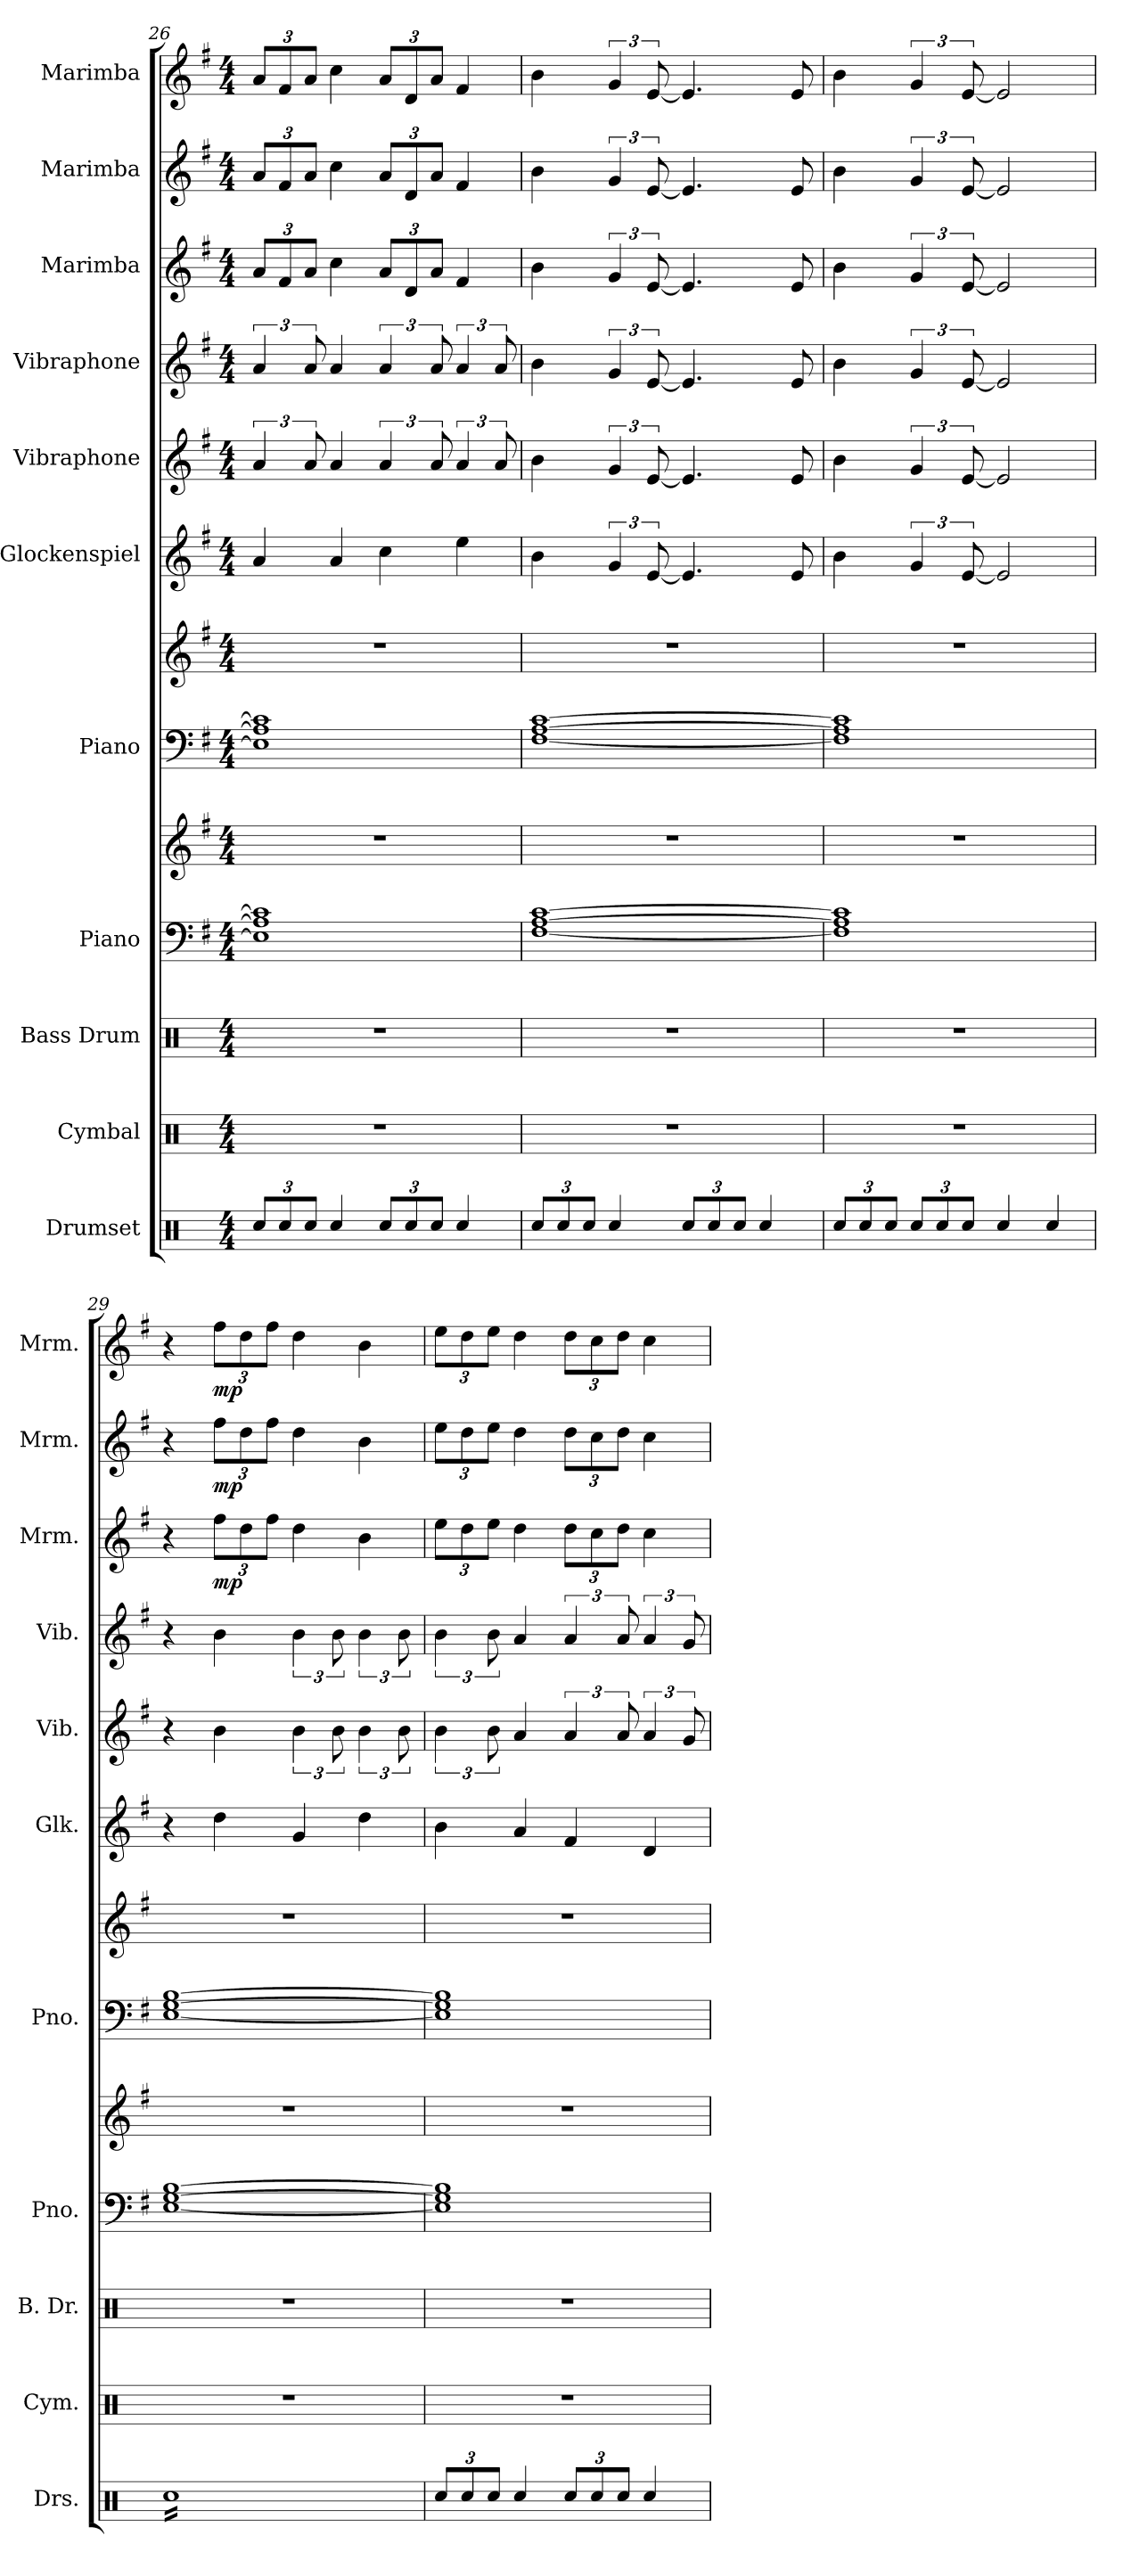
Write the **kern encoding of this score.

**kern	**kern	**kern	**kern	**kern	**kern	**kern	**kern	**kern	**kern	**kern	**dynam	**kern	**dynam	**kern	**dynam
*part11	*part10	*part9	*part8	*part8	*part7	*part7	*part6	*part5	*part4	*part3	*part3	*part2	*part2	*part1	*part1
*staff13	*staff12	*staff11	*staff10	*staff9	*staff8	*staff7	*staff6	*staff5	*staff4	*staff3	*staff3	*staff2	*staff2	*staff1	*staff1
*I"Drumset	*I"Cymbal	*I"Bass Drum	*I"Piano	*	*I"Piano	*	*I"Glockenspiel	*I"Vibraphone	*I"Vibraphone	*I"Marimba	*	*I"Marimba	*	*I"Marimba	*
*I'Drs.	*I'Cym.	*I'B. Dr.	*I'Pno.	*	*I'Pno.	*	*I'Glk.	*I'Vib.	*I'Vib.	*I'Mrm.	*	*I'Mrm.	*	*I'Mrm.	*
!!LO:PB:g=z
*clefX	*clefX	*clefX	*clefF4	*clefG2	*clefF4	*clefG2	*clefG2	*clefG2	*clefG2	*clefG2	*	*clefG2	*	*clefG2	*
*	*	*	*	*	*	*	*ITrd-14c-24	*	*	*	*	*	*	*	*
*k[]	*k[]	*k[]	*k[f#]	*k[f#]	*k[f#]	*k[f#]	*k[f#]	*k[f#]	*k[f#]	*k[f#]	*	*k[f#]	*	*k[f#]	*
*M4/4	*M4/4	*M4/4	*M4/4	*M4/4	*M4/4	*M4/4	*M4/4	*M4/4	*M4/4	*M4/4	*	*M4/4	*	*M4/4	*
*Xbrackettup	*	*	*	*	*	*	*	*	*	*Xbrackettup	*	*Xbrackettup	*	*Xbrackettup	*
=26	=26	=26	=26	=26	=26	=26	=26	=26	=26	=26	=26	=26	=26	=26	=26
12Rcc/L	1r	1r	1E] 1A] 1c]	1r	1E] 1A] 1c]	1r	4aaa/	6a/	6a/	12a/L	.	12a/L	.	12a/L	.
12Rcc/	.	.	.	.	.	.	.	.	.	12f#/	.	12f#/	.	12f#/	.
12Rcc/J	.	.	.	.	.	.	.	12a/	12a/	12a/J	.	12a/J	.	12a/J	.
4Rcc/	.	.	.	.	.	.	4aaa/	4a/	4a/	4cc\	.	4cc\	.	4cc\	.
12Rcc/L	.	.	.	.	.	.	4cccc\	6a/	6a/	12a/L	.	12a/L	.	12a/L	.
12Rcc/	.	.	.	.	.	.	.	.	.	12d/	.	12d/	.	12d/	.
12Rcc/J	.	.	.	.	.	.	.	12a/	12a/	12a/J	.	12a/J	.	12a/J	.
4Rcc/	.	.	.	.	.	.	4eeee\	6a/	6a/	4f#/	.	4f#/	.	4f#/	.
.	.	.	.	.	.	.	.	12a/	12a/	.	.	.	.	.	.
=27	=27	=27	=27	=27	=27	=27	=27	=27	=27	=27	=27	=27	=27	=27	=27
12Rcc/L	1r	1r	[1F# [1A [1c	1r	[1F# [1A [1c	1r	4bbb\	4b\	4b\	4b\	.	4b\	.	4b\	.
12Rcc/	.	.	.	.	.	.	.	.	.	.	.	.	.	.	.
12Rcc/J	.	.	.	.	.	.	.	.	.	.	.	.	.	.	.
*	*	*	*	*	*	*	*	*	*	*brackettup	*	*brackettup	*	*brackettup	*
4Rcc/	.	.	.	.	.	.	6ggg/	6g/	6g/	6g/	.	6g/	.	6g/	.
.	.	.	.	.	.	.	[12eee/	[12e/	[12e/	[12e/	.	[12e/	.	[12e/	.
12Rcc/L	.	.	.	.	.	.	4.eee/]	4.e/]	4.e/]	4.e/]	.	4.e/]	.	4.e/]	.
12Rcc/	.	.	.	.	.	.	.	.	.	.	.	.	.	.	.
12Rcc/J	.	.	.	.	.	.	.	.	.	.	.	.	.	.	.
4Rcc/	.	.	.	.	.	.	.	.	.	.	.	.	.	.	.
.	.	.	.	.	.	.	8eee/	8e/	8e/	8e/	.	8e/	.	8e/	.
=28	=28	=28	=28	=28	=28	=28	=28	=28	=28	=28	=28	=28	=28	=28	=28
12Rcc/L	1r	1r	1F#] 1A] 1c]	1r	1F#] 1A] 1c]	1r	4bbb\	4b\	4b\	4b\	.	4b\	.	4b\	.
12Rcc/	.	.	.	.	.	.	.	.	.	.	.	.	.	.	.
12Rcc/J	.	.	.	.	.	.	.	.	.	.	.	.	.	.	.
12Rcc/L	.	.	.	.	.	.	6ggg/	6g/	6g/	6g/	.	6g/	.	6g/	.
12Rcc/	.	.	.	.	.	.	.	.	.	.	.	.	.	.	.
12Rcc/J	.	.	.	.	.	.	[12eee/	[12e/	[12e/	[12e/	.	[12e/	.	[12e/	.
4Rcc/	.	.	.	.	.	.	2eee/]	2e/]	2e/]	2e/]	.	2e/]	.	2e/]	.
4Rcc/	.	.	.	.	.	.	.	.	.	.	.	.	.	.	.
=29	=29	=29	=29	=29	=29	=29	=29	=29	=29	=29	=29	=29	=29	=29	=29
*tremolo	*	*	*	*	*	*	*	*	*	*	*	*	*	*	*
16RccLL	1r	1r	[1E [1G [1B	1r	[1E [1G [1B	1r	4r	4r	4r	4r	.	4r	.	4r	.
16Rcc	.	.	.	.	.	.	.	.	.	.	.	.	.	.	.
16Rcc	.	.	.	.	.	.	.	.	.	.	.	.	.	.	.
16Rcc	.	.	.	.	.	.	.	.	.	.	.	.	.	.	.
*	*	*	*	*	*	*	*	*	*	*Xbrackettup	*	*Xbrackettup	*	*Xbrackettup	*
!	!	!	!	!	!	!	!	!	!	!	!LO:DY:b	!	!LO:DY:b	!	!LO:DY:b
16Rcc	.	.	.	.	.	.	4dddd\	4b\	4b\	12ff#\L	mp	12ff#\L	mp	12ff#\L	mp
16Rcc	.	.	.	.	.	.	.	.	.	.	.	.	.	.	.
.	.	.	.	.	.	.	.	.	.	12dd\	.	12dd\	.	12dd\	.
16Rcc	.	.	.	.	.	.	.	.	.	.	.	.	.	.	.
.	.	.	.	.	.	.	.	.	.	12ff#\J	.	12ff#\J	.	12ff#\J	.
16Rcc	.	.	.	.	.	.	.	.	.	.	.	.	.	.	.
16Rcc	.	.	.	.	.	.	4ggg/	6b\	6b\	4dd\	.	4dd\	.	4dd\	.
16Rcc	.	.	.	.	.	.	.	.	.	.	.	.	.	.	.
16Rcc	.	.	.	.	.	.	.	.	.	.	.	.	.	.	.
.	.	.	.	.	.	.	.	12b\	12b\	.	.	.	.	.	.
16Rcc	.	.	.	.	.	.	.	.	.	.	.	.	.	.	.
16Rcc	.	.	.	.	.	.	4dddd\	6b\	6b\	4b\	.	4b\	.	4b\	.
16Rcc	.	.	.	.	.	.	.	.	.	.	.	.	.	.	.
16Rcc	.	.	.	.	.	.	.	.	.	.	.	.	.	.	.
.	.	.	.	.	.	.	.	12b\	12b\	.	.	.	.	.	.
16RccJJ	.	.	.	.	.	.	.	.	.	.	.	.	.	.	.
*Xtremolo	*	*	*	*	*	*	*	*	*	*	*	*	*	*	*
!!LO:PB:g=z
=30	=30	=30	=30	=30	=30	=30	=30	=30	=30	=30	=30	=30	=30	=30	=30
12Rcc/L	1r	1r	1E] 1G] 1B]	1r	1E] 1G] 1B]	1r	4bbb\	6b\	6b\	12ee\L	.	12ee\L	.	12ee\L	.
12Rcc/	.	.	.	.	.	.	.	.	.	12dd\	.	12dd\	.	12dd\	.
12Rcc/J	.	.	.	.	.	.	.	12b\	12b\	12ee\J	.	12ee\J	.	12ee\J	.
4Rcc/	.	.	.	.	.	.	4aaa/	4a/	4a/	4dd\	.	4dd\	.	4dd\	.
12Rcc/L	.	.	.	.	.	.	4fff#/	6a/	6a/	12dd\L	.	12dd\L	.	12dd\L	.
12Rcc/	.	.	.	.	.	.	.	.	.	12cc\	.	12cc\	.	12cc\	.
12Rcc/J	.	.	.	.	.	.	.	12a/	12a/	12dd\J	.	12dd\J	.	12dd\J	.
4Rcc/	.	.	.	.	.	.	4ddd/	6a/	6a/	4cc\	.	4cc\	.	4cc\	.
.	.	.	.	.	.	.	.	12g/	12g/	.	.	.	.	.	.
=	=	=	=	=	=	=	=	=	=	=	=	=	=	=	=
*-	*-	*-	*-	*-	*-	*-	*-	*-	*-	*-	*-	*-	*-	*-	*-
